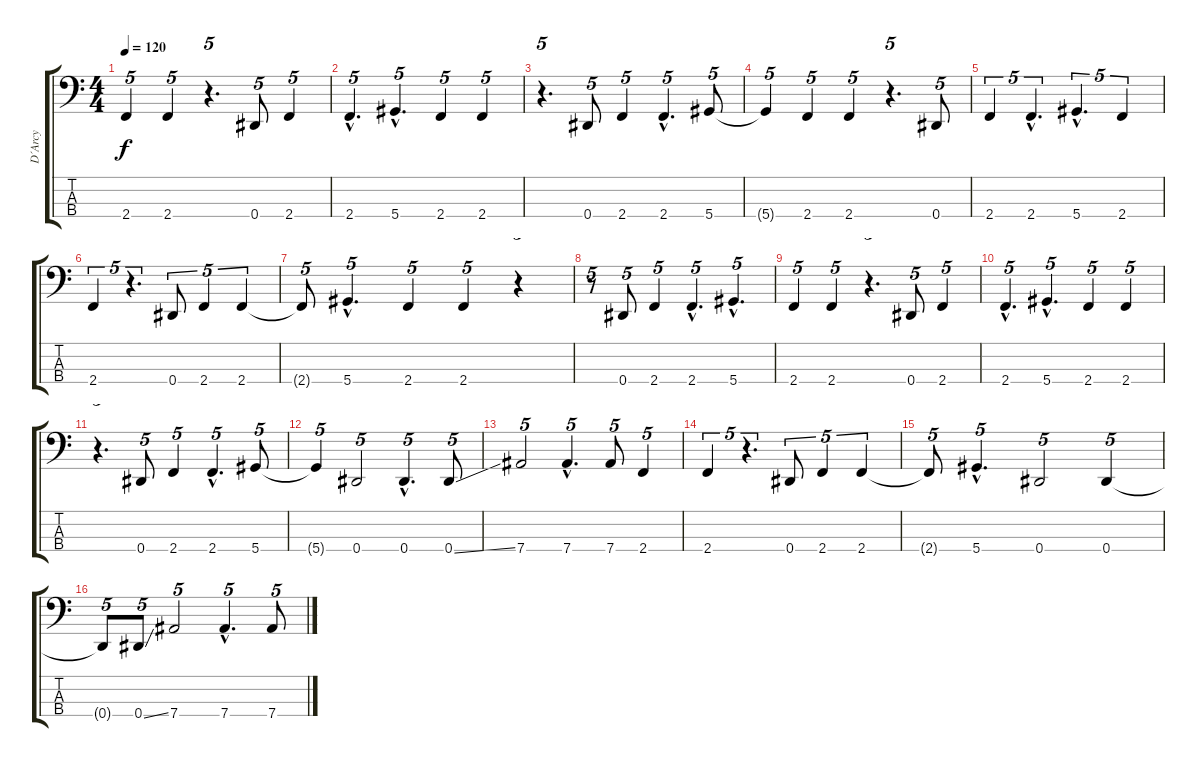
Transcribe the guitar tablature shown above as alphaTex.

\track ("D´Arcy" "D´Arcy") {instrument fretlessbass}
\staff {score tabs}
\tuning (Gb2 Db2 Ab1 Eb1) {hide}
\ts (4 4)
\tempo 120
\clef f4
\ks c
2.4.4{tu (5 4) dy f} 2.4.4{tu (5 4)} r.4{d tu (5 4)} 0.4.8{tu (5 4)} 2.4.4{tu (5 4)} |
2.4{hac}.4{d tu (5 4)} 5.4{hac}.4{d tu (5 4)} 2.4.4{tu (5 4)} 2.4.4{tu (5 4)} |
r.4{d tu (5 4)} 0.4.8{tu (5 4)} 2.4.4{tu (5 4)} 2.4{hac}.4{d tu (5 4)} 5.4.8{tu (5 4)} |
5.4{t}.4{tu (5 4)} 2.4.4{tu (5 4)} 2.4.4{tu (5 4)} r.4{d tu (5 4)} 0.4.8{tu (5 4)} |
2.4.4{tu (5 4)} 2.4{hac}.4{d tu (5 4)} 5.4{hac}.4{d tu (5 4)} 2.4.4{tu (5 4)} |
2.4.4{tu (5 4)} r.4{d tu (5 4)} 0.4.8{tu (5 4)} 2.4.4{tu (5 4)} 2.4.4{tu (5 4)} |
2.4{t}.8{tu (5 4)} 5.4{hac}.4{d tu (5 4)} 2.4.4{tu (5 4)} 2.4.4{tu (5 4)} r.4{tu (5 4)} |
r.8{tu (5 4)} 0.4.8{tu (5 4)} 2.4.4{tu (5 4)} 2.4{hac}.4{d tu (5 4)} 5.4{hac}.4{d tu (5 4)} |
2.4.4{tu (5 4)} 2.4.4{tu (5 4)} r.4{d tu (5 4)} 0.4.8{tu (5 4)} 2.4.4{tu (5 4)} |
2.4{hac}.4{d tu (5 4)} 5.4{hac}.4{d tu (5 4)} 2.4.4{tu (5 4)} 2.4.4{tu (5 4)} |
r.4{d tu (5 4)} 0.4.8{tu (5 4)} 2.4.4{tu (5 4)} 2.4{hac}.4{d tu (5 4)} 5.4.8{tu (5 4)} |
5.4{t}.4{tu (5 4)} 0.4.2{tu (5 4)} 0.4{hac}.4{d tu (5 4)} 0.4{ss}.8{tu (5 4)} |
7.4.2{tu (5 4)} 7.4{hac}.4{d tu (5 4)} 7.4.8{tu (5 4)} 2.4.4{tu (5 4)} |
2.4.4{tu (5 4)} r.4{d tu (5 4)} 0.4.8{tu (5 4)} 2.4.4{tu (5 4)} 2.4.4{tu (5 4)} |
2.4{t}.8{tu (5 4)} 5.4{hac}.4{d tu (5 4)} 0.4.2{tu (5 4)} 0.4.4{tu (5 4)} |
0.4{t}.8{tu (5 4)} 0.4{ss}.8{tu (5 4)} 7.4.2{tu (5 4)} 7.4{hac}.4{d tu (5 4)} 7.4.8{tu (5 4)}
